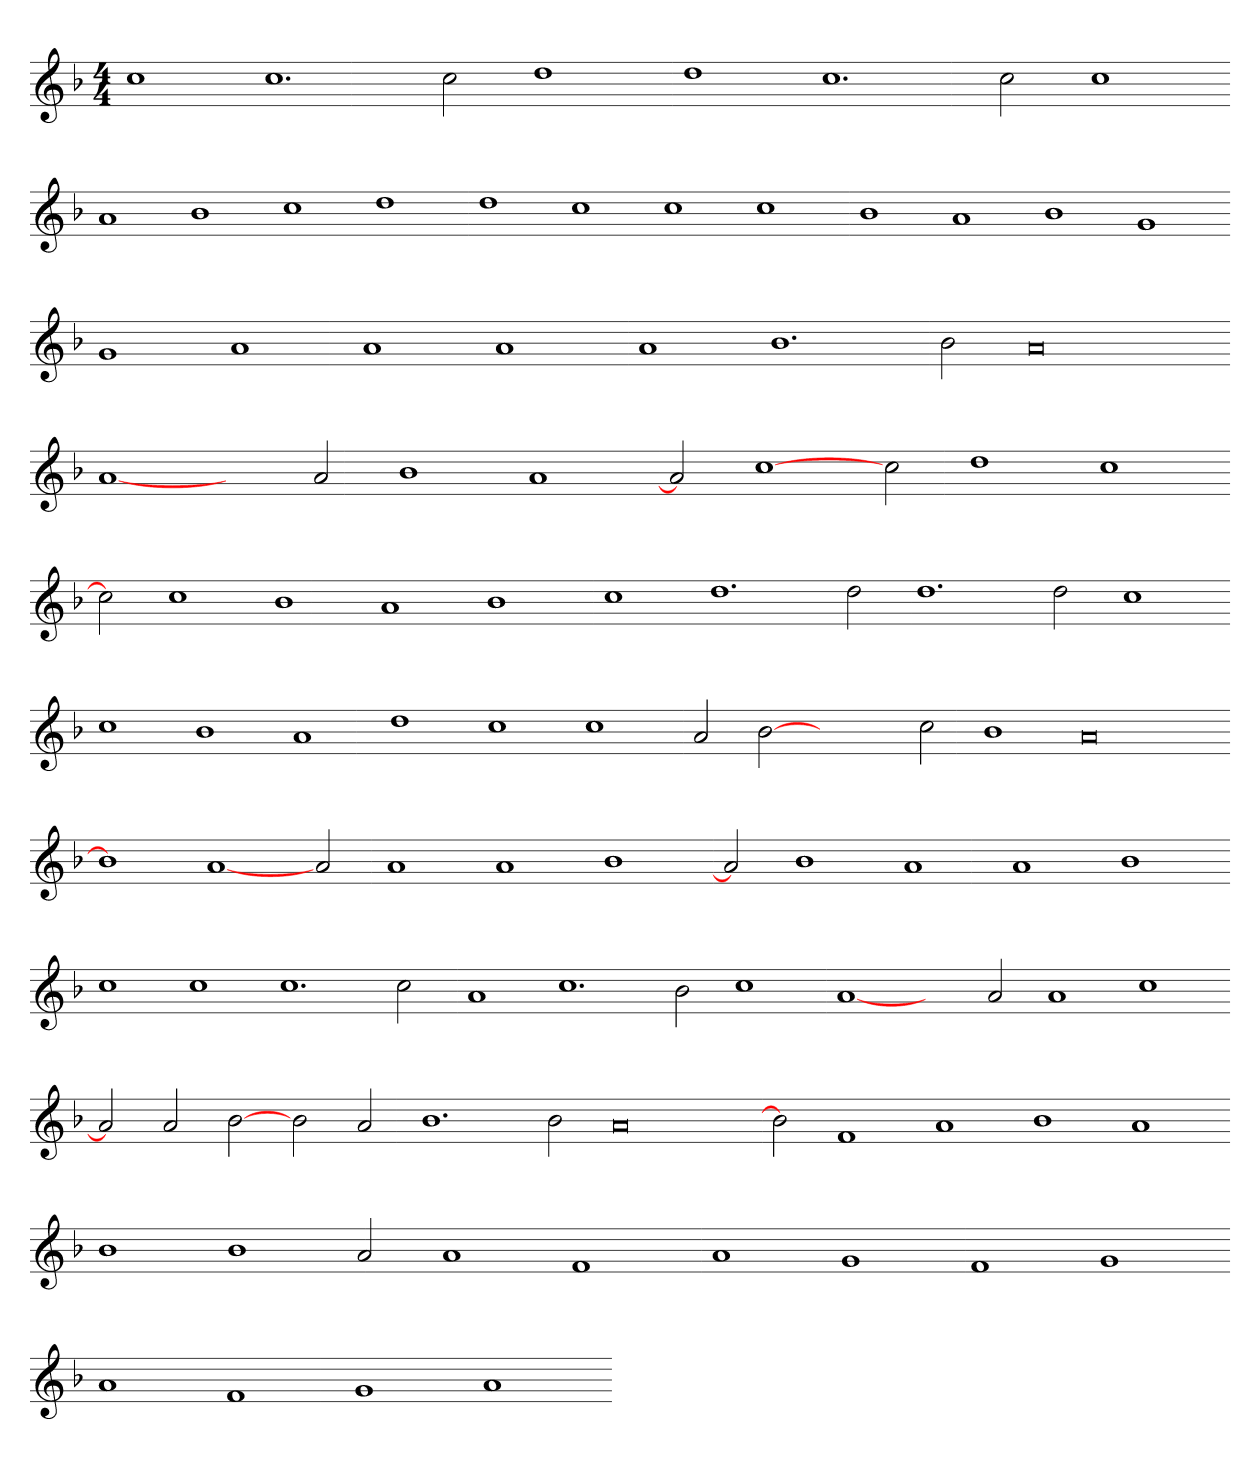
**kern
*part1
*staff1
*clefG2
*k[b-]
*M4/4
=
1cc
1.cc
2cc
1dd
=-
1dd
1.cc
2cc
1cc
=-
1a
1b-
1cc
1dd
=-
1dd
1cc
1cc
1cc
=-
1b-
1a
1b-
1g
=-
1g
1a
1a
1a
=-
1a
1.b-
2b-
0a
=-
[1a
2ryy
2a
1b-
1a
=-
2a]
[1cc
2cc
1dd
1cc
=-
2cc]
1cc
1b-
1a
1b-
=-
1cc
1.dd
2dd
1.dd
2dd
1cc
=-
1cc
1b-
1a
1dd
1cc
1cc
=-
2a
[2b-
1ryy
2cc
1b-
0a
=-
1b-]
[1a
2a
1a
1a
1b-
=-
2a]
1b-
1a
1a
1b-
=-
1cc
1cc
1.cc
2cc
=-
1a
1.cc
2b-
1cc
=-
[1a
2ryy
2a
1a
1cc
=-
2a]
2a
[2b-
2b-
2a
1.b-
2b-
0a
=-
2b-]
1f
1a
1b-
1a
=-
1b-
1b-
2a
1a
1f
=-
1a
1g
1f
1g
=-
1a
1f
1g
1a
=-
*-
